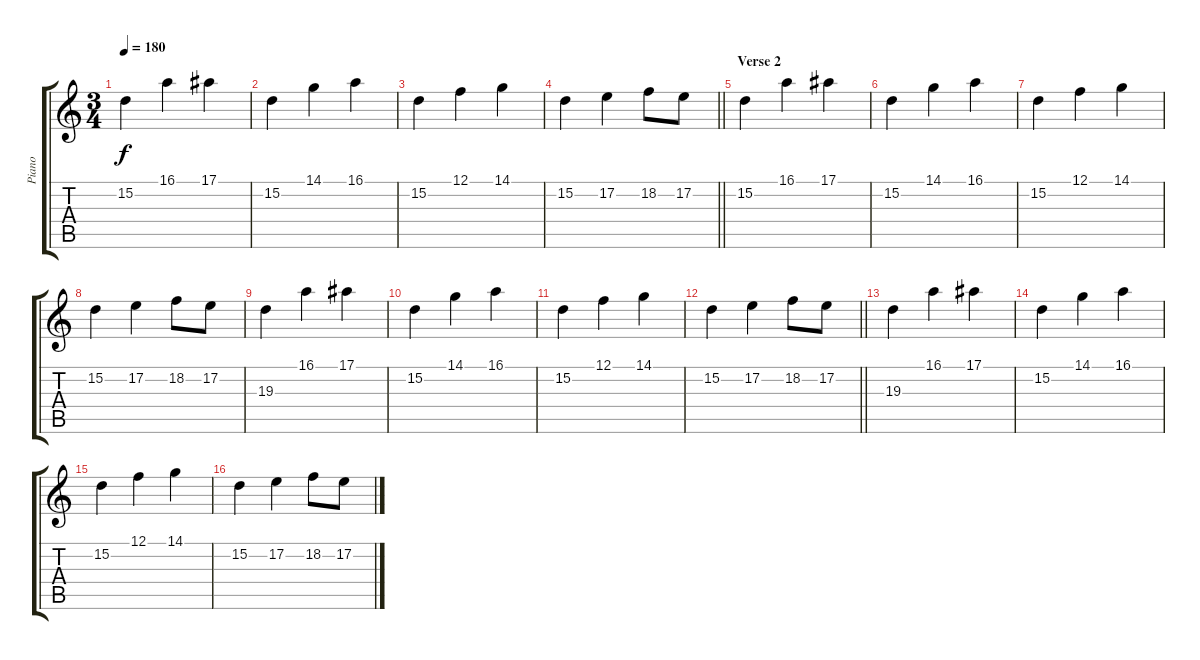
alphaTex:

\track ("Piano" "Piano") {instrument brightacousticpiano}
\staff {score tabs}
\tuning (F4 B3 G3 D3 A2 E2) {hide}
\ts (3 4)
\tempo 180
\clef g2
\ks c
15.2.4{dy f} 16.1.4 17.1.4 |
15.2.4 14.1.4 16.1.4 |
15.2.4 12.1.4 14.1.4 |
\barLineRight lightlight
15.2.4 17.2.4 18.2.8 17.2.8 |
\section ("" "Verse 2")
15.2.4 16.1.4 17.1.4 |
15.2.4 14.1.4 16.1.4 |
15.2.4 12.1.4 14.1.4 |
15.2.4 17.2.4 18.2.8 17.2.8 |
19.3.4 16.1.4 17.1.4 |
15.2.4 14.1.4 16.1.4 |
15.2.4 12.1.4 14.1.4 |
\barLineRight lightlight
15.2.4 17.2.4 18.2.8 17.2.8 |
19.3.4 16.1.4 17.1.4 |
15.2.4 14.1.4 16.1.4 |
15.2.4 12.1.4 14.1.4 |
15.2.4 17.2.4 18.2.8 17.2.8
